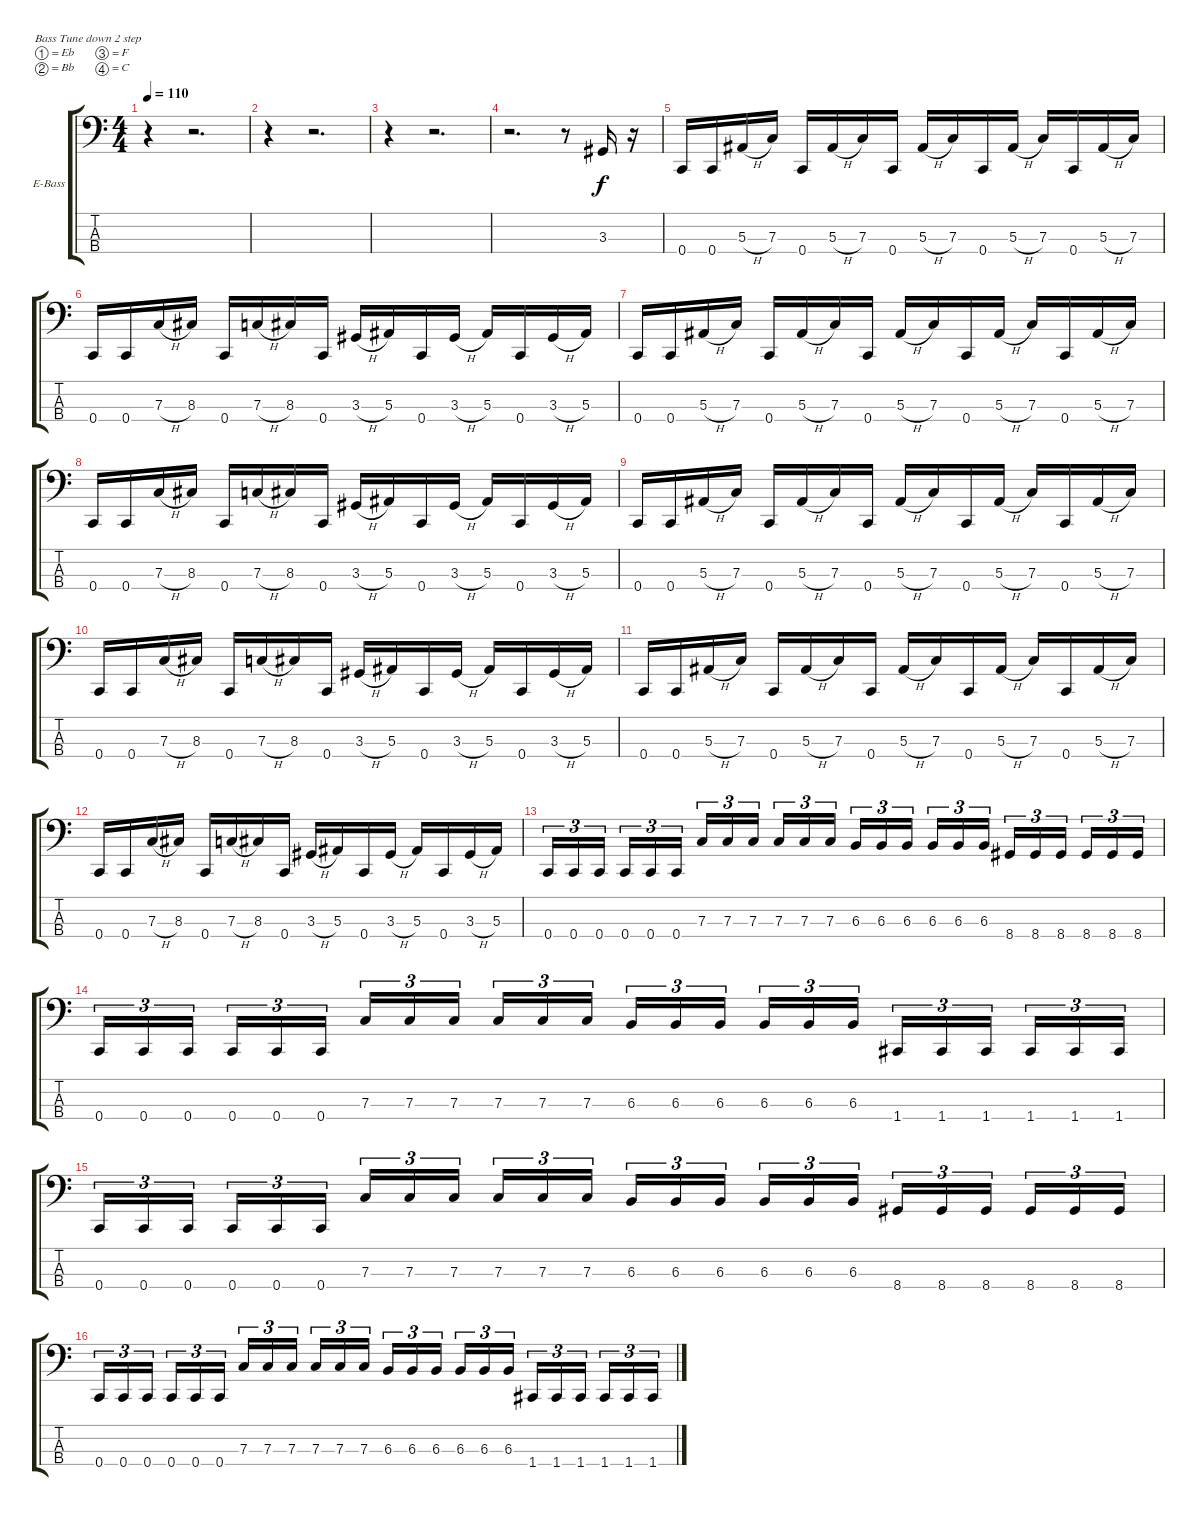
\defaultSystemsLayout 4
\bracketExtendMode groupsimilarinstruments
\firstSystemTrackNameOrientation horizontal
\otherSystemsTrackNameOrientation horizontal
\track ("Electric Bass" "E-Bass") {instrument electricbassfinger}
\staff {score tabs}
\tuning (Eb2 Bb1 F1 C1)
\ts (4 4)
\tempo 110
\clef f4
\ks c
r.4{dy f} r.2{d} |
r.4 r.2{d} |
r.4 r.2{d} |
r.2{d} r.8 3.3.16 r.16 |
0.4.16 0.4.16 5.3{h}.16 7.3.16 0.4.16 5.3{h}.16 7.3.16 0.4.16 5.3{h}.16 7.3.16 0.4.16 5.3{h}.16 7.3.16 0.4.16 5.3{h}.16 7.3.16 |
0.4.16 0.4.16 7.3{h}.16 8.3.16 0.4.16 7.3{h}.16 8.3.16 0.4.16 3.3{h}.16 5.3.16 0.4.16 3.3{h}.16 5.3.16 0.4.16 3.3{h}.16 5.3.16 |
0.4.16 0.4.16 5.3{h}.16 7.3.16 0.4.16 5.3{h}.16 7.3.16 0.4.16 5.3{h}.16 7.3.16 0.4.16 5.3{h}.16 7.3.16 0.4.16 5.3{h}.16 7.3.16 |
0.4.16 0.4.16 7.3{h}.16 8.3.16 0.4.16 7.3{h}.16 8.3.16 0.4.16 3.3{h}.16 5.3.16 0.4.16 3.3{h}.16 5.3.16 0.4.16 3.3{h}.16 5.3.16 |
0.4.16 0.4.16 5.3{h}.16 7.3.16 0.4.16 5.3{h}.16 7.3.16 0.4.16 5.3{h}.16 7.3.16 0.4.16 5.3{h}.16 7.3.16 0.4.16 5.3{h}.16 7.3.16 |
0.4.16 0.4.16 7.3{h}.16 8.3.16 0.4.16 7.3{h}.16 8.3.16 0.4.16 3.3{h}.16 5.3.16 0.4.16 3.3{h}.16 5.3.16 0.4.16 3.3{h}.16 5.3.16 |
0.4.16 0.4.16 5.3{h}.16 7.3.16 0.4.16 5.3{h}.16 7.3.16 0.4.16 5.3{h}.16 7.3.16 0.4.16 5.3{h}.16 7.3.16 0.4.16 5.3{h}.16 7.3.16 |
0.4.16 0.4.16 7.3{h}.16 8.3.16 0.4.16 7.3{h}.16 8.3.16 0.4.16 3.3{h}.16 5.3.16 0.4.16 3.3{h}.16 5.3.16 0.4.16 3.3{h}.16 5.3.16 |
0.4.16{tu (3 2)} 0.4.16{tu (3 2)} 0.4.16{tu (3 2)} 0.4.16{tu (3 2)} 0.4.16{tu (3 2)} 0.4.16{tu (3 2)} 7.3.16{tu (3 2)} 7.3.16{tu (3 2)} 7.3.16{tu (3 2)} 7.3.16{tu (3 2)} 7.3.16{tu (3 2)} 7.3.16{tu (3 2)} 6.3.16{tu (3 2)} 6.3.16{tu (3 2)} 6.3.16{tu (3 2)} 6.3.16{tu (3 2)} 6.3.16{tu (3 2)} 6.3.16{tu (3 2)} 8.4.16{tu (3 2)} 8.4.16{tu (3 2)} 8.4.16{tu (3 2)} 8.4.16{tu (3 2)} 8.4.16{tu (3 2)} 8.4.16{tu (3 2)} |
0.4.16{tu (3 2)} 0.4.16{tu (3 2)} 0.4.16{tu (3 2)} 0.4.16{tu (3 2)} 0.4.16{tu (3 2)} 0.4.16{tu (3 2)} 7.3.16{tu (3 2)} 7.3.16{tu (3 2)} 7.3.16{tu (3 2)} 7.3.16{tu (3 2)} 7.3.16{tu (3 2)} 7.3.16{tu (3 2)} 6.3.16{tu (3 2)} 6.3.16{tu (3 2)} 6.3.16{tu (3 2)} 6.3.16{tu (3 2)} 6.3.16{tu (3 2)} 6.3.16{tu (3 2)} 1.4.16{tu (3 2)} 1.4.16{tu (3 2)} 1.4.16{tu (3 2)} 1.4.16{tu (3 2)} 1.4.16{tu (3 2)} 1.4.16{tu (3 2)} |
0.4.16{tu (3 2)} 0.4.16{tu (3 2)} 0.4.16{tu (3 2)} 0.4.16{tu (3 2)} 0.4.16{tu (3 2)} 0.4.16{tu (3 2)} 7.3.16{tu (3 2)} 7.3.16{tu (3 2)} 7.3.16{tu (3 2)} 7.3.16{tu (3 2)} 7.3.16{tu (3 2)} 7.3.16{tu (3 2)} 6.3.16{tu (3 2)} 6.3.16{tu (3 2)} 6.3.16{tu (3 2)} 6.3.16{tu (3 2)} 6.3.16{tu (3 2)} 6.3.16{tu (3 2)} 8.4.16{tu (3 2)} 8.4.16{tu (3 2)} 8.4.16{tu (3 2)} 8.4.16{tu (3 2)} 8.4.16{tu (3 2)} 8.4.16{tu (3 2)} |
0.4.16{tu (3 2)} 0.4.16{tu (3 2)} 0.4.16{tu (3 2)} 0.4.16{tu (3 2)} 0.4.16{tu (3 2)} 0.4.16{tu (3 2)} 7.3.16{tu (3 2)} 7.3.16{tu (3 2)} 7.3.16{tu (3 2)} 7.3.16{tu (3 2)} 7.3.16{tu (3 2)} 7.3.16{tu (3 2)} 6.3.16{tu (3 2)} 6.3.16{tu (3 2)} 6.3.16{tu (3 2)} 6.3.16{tu (3 2)} 6.3.16{tu (3 2)} 6.3.16{tu (3 2)} 1.4.16{tu (3 2)} 1.4.16{tu (3 2)} 1.4.16{tu (3 2)} 1.4.16{tu (3 2)} 1.4.16{tu (3 2)} 1.4.16{tu (3 2)}
